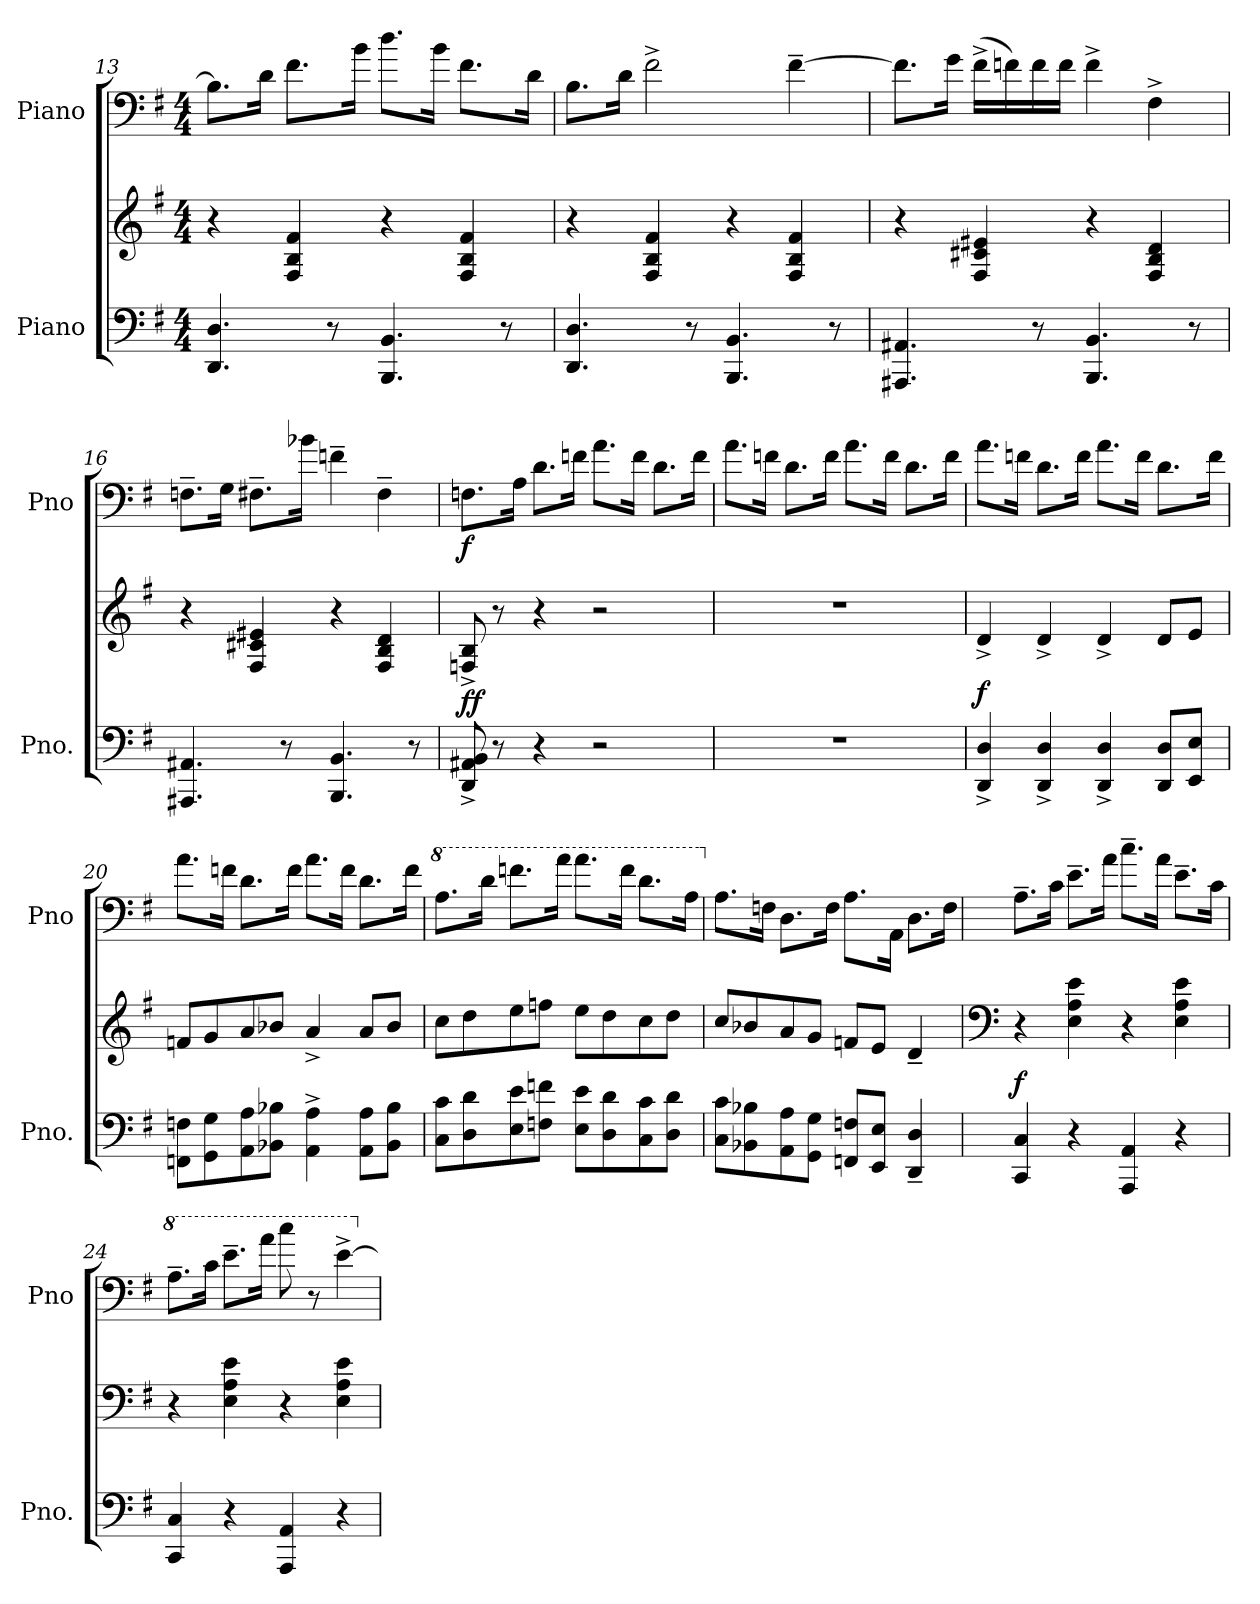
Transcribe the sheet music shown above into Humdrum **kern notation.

**kern	**kern	**dynam	**kern	**dynam
*part2	*part2	*part2	*part1	*part1
*staff3	*staff2	*staff2/3	*staff1	*staff1
*I"Piano	*	*	*I"Piano	*
*I'Pno.	*	*	*I'Pno	*
*clefF4	*clefG2	*	*clefF4	*
*k[f#]	*k[f#]	*	*k[f#]	*
*M4/4	*M4/4	*	*M4/4	*
=13	=13	=13	=13	=13
4.DD/ 4.D/	4r	.	8.B\L]	.
.	.	.	16d\Jk	.
.	4F#/ 4B/ 4f#/	.	8.f#\L	.
8r	.	.	.	.
.	.	.	16b\Jk	.
4.BBB/ 4.BB/	4r	.	8.dd\L	.
.	.	.	16b\Jk	.
.	4F#/ 4B/ 4f#/	.	8.f#\L	.
8r	.	.	.	.
.	.	.	16d\Jk	.
=14	=14	=14	=14	=14
4.DD/ 4.D/	4r	.	8.B\L	.
.	.	.	16d\Jk	.
.	4F#/ 4B/ 4f#/	.	2f#^\	.
8r	.	.	.	.
4.BBB/ 4.BB/	4r	.	.	.
.	4F#/ 4B/ 4f#/	.	[4f#~\	.
8r	.	.	.	.
!!LO:PB:g=z
=15	=15	=15	=15	=15
4.AAA#X/ 4.AA#X/	4r	.	8.f#\L]	.
.	.	.	16g\Jk	.
.	4F#/ 4c#X/ 4e#X/	.	(16f#^\LL	.
.	.	.	16fn\)	.
8r	.	.	16f\	.
.	.	.	16f\JJ	.
4.BBB/ 4.BB/	4r	.	4f^\	.
.	4F#/ 4B/ 4d/	.	4F#^\	.
8r	.	.	.	.
=16	=16	=16	=16	=16
4.AAA#X/ 4.AA#X/	4r	.	8.Fn~\L	.
.	.	.	16G\Jk	.
.	4F#/ 4c#X/ 4e#X/	.	8.F#X~\L	.
8r	.	.	.	.
.	.	.	16b-X\Jk	.
4.BBB/ 4.BB/	4r	.	4fn~\	.
.	4F#/ 4B/ 4d/	.	4F#~\	.
8r	.	.	.	.
=17	=17	=17	=17	=17
!	!	!LO:DY:b	!	!LO:DY:b
8DD/^ 8AA#X/^ 8BB/^	8Fn/^ 8B/^	ff	8.Fn\L	f
8r	8r	.	.	.
.	.	.	16A\Jk	.
4r	4r	.	8.d\L	.
.	.	.	16fn\Jk	.
2r	2r	.	8.a\L	.
.	.	.	16f\Jk	.
.	.	.	8.d\L	.
.	.	.	16f\Jk	.
!!LO:LB:g=z
=18	=18	=18	=18	=18
1r	1r	.	8.a\L	.
.	.	.	16fn\Jk	.
.	.	.	8.d\L	.
.	.	.	16f\Jk	.
.	.	.	8.a\L	.
.	.	.	16f\Jk	.
.	.	.	8.d\L	.
.	.	.	16f\Jk	.
=19	=19	=19	=19	=19
!	!	!LO:DY:a=2	!	!
4DD/^ 4D/^	4d^/	f	8.a\L	.
.	.	.	16fn\Jk	.
4DD/^ 4D/^	4d^/	.	8.d\L	.
.	.	.	16f\Jk	.
4DD/^ 4D/^	4d^/	.	8.a\L	.
.	.	.	16f\Jk	.
8DD/ 8D/L	8d/L	.	8.d\L	.
8EE/ 8E/J	8e/J	.	.	.
.	.	.	16f\Jk	.
=20	=20	=20	=20	=20
8FFn\ 8Fn\L	8fn/L	.	8.a\L	.
8GG\ 8G\	8g/	.	.	.
.	.	.	16fn\Jk	.
8AA\ 8A\	8a/	.	8.d\L	.
8BB-X\ 8B-X\J	8b-X/J	.	.	.
.	.	.	16f\Jk	.
4AA\^ 4A\^	4a^/	.	8.a\L	.
.	.	.	16f\Jk	.
8AA\ 8A\L	8a/L	.	8.d\L	.
8BB-\ 8B-\J	8b-/J	.	.	.
.	.	.	16f\Jk	.
!!LO:LB:g=z
=21	=21	=21	=21	=21
*	*	*	*8va	*
8C\ 8c\L	8cc\L	.	8.a\L	.
8D\ 8d\	8dd\	.	.	.
.	.	.	16dd\Jk	.
8E\ 8e\	8ee\	.	8.ffn\L	.
8Fn\ 8fn\J	8ffn\J	.	.	.
.	.	.	16aa\Jk	.
8E\ 8e\L	8ee\L	.	8.aa\L	.
8D\ 8d\	8dd\	.	.	.
.	.	.	16ff\Jk	.
8C\ 8c\	8cc\	.	8.dd\L	.
8D\ 8d\J	8dd\J	.	.	.
.	.	.	16a\Jk	.
=22	=22	=22	=22	=22
*	*	*	*X8va	*
8C\ 8c\L	8cc/L	.	8.A\L	.
8BB-X\ 8B-X\	8b-X/	.	.	.
.	.	.	16Fn\Jk	.
8AA\ 8A\	8a/	.	8.D\L	.
8GG\ 8G\J	8g/J	.	.	.
.	.	.	16F\Jk	.
8FFn/ 8Fn/L	8fn/L	.	8.A\L	.
8EE/ 8E/J	8e/J	.	.	.
.	.	.	16AA\Jk	.
4DD/~ 4D/~	4d~/	.	8.D\L	.
.	.	.	16F\Jk	.
=23	=23	=23	=23	=23
*	*clefF4	*	*	*
!	!	!LO:DY:a=2	!	!
4CC/ 4C/	4r	f	8.A~\L	.
.	.	.	16c\Jk	.
4r	4E\ 4A\ 4e\	.	8.e~\L	.
.	.	.	16a\Jk	.
4AAA/ 4AA/	4r	.	8.cc~\L	.
.	.	.	16a\Jk	.
4r	4E\ 4A\ 4e\	.	8.e~\L	.
.	.	.	16c\Jk	.
!!LO:LB:g=z
=24	=24	=24	=24	=24
*	*	*	*8va	*
4CC/ 4C/	4r	.	8.a~\L	.
.	.	.	16cc\Jk	.
4r	4E\ 4A\ 4e\	.	8.ee~\L	.
.	.	.	16aa\Jk	.
4AAA/ 4AA/	4r	.	8ccc\	.
.	.	.	8r	.
4r	4E\ 4A\ 4e\	.	[4ee^\	.
*	*	*	*X8va	*
=	=	=	=	=
*-	*-	*-	*-	*-
